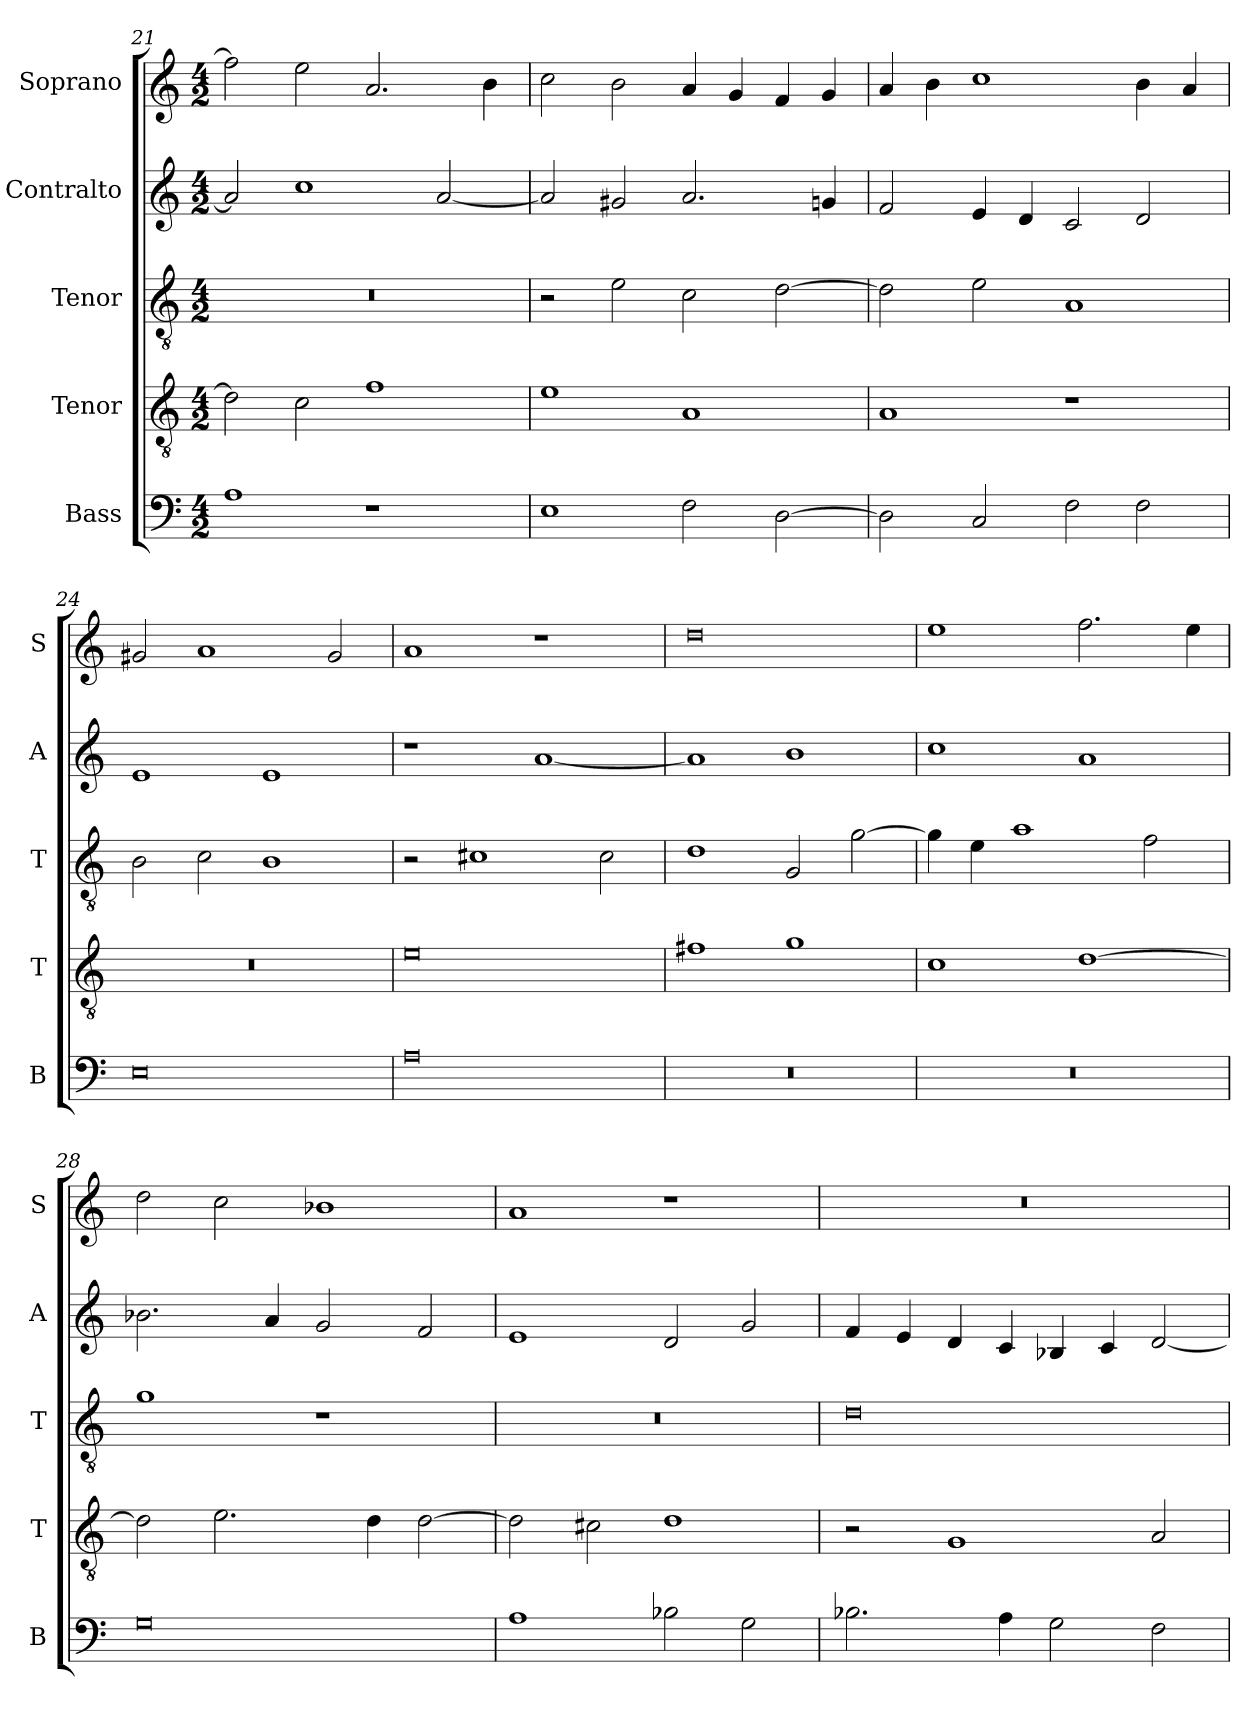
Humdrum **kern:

**kern	**kern	**kern	**kern	**kern
*part5	*part4	*part3	*part2	*part1
*staff5	*staff4	*staff3	*staff2	*staff1
*I"Bass	*I"Tenor	*I"Tenor	*I"Contralto	*I"Soprano
*I'B	*I'T	*I'T	*I'A	*I'S
*clefF4	*clefGv2	*clefGv2	*clefG2	*clefG2
*k[]	*k[]	*k[]	*k[]	*k[]
*A:aeo	*A:aeo	*A:aeo	*A:aeo	*A:aeo
*M4/2	*M4/2	*M4/2	*M4/2	*M4/2
=21	=21	=21	=21	=21
1A	2d]	0r	2a]	2ff]
.	2c	.	1cc	2ee
1r	1f	.	.	2.a
.	.	.	[2a	.
.	.	.	.	4b
=22	=22	=22	=22	=22
1E	1e	2r	2a]	2cc
.	.	2e	2g#X	2b
2F	1A	2c	2.a	4a
.	.	.	.	4g
[2D	.	[2d	.	4f
.	.	.	4gn	4g
=23	=23	=23	=23	=23
2D]	1A	2d]	2f	4a
.	.	.	.	4b
2C	.	2e	4e	1cc
.	.	.	4d	.
2F	1r	1A	2c	.
2F	.	.	2d	4b
.	.	.	.	4a
=24	=24	=24	=24	=24
0E	0r	2B	1e	2g#X
.	.	2c	.	1a
.	.	1B	1e	.
.	.	.	.	2g#
=25	=25	=25	=25	=25
0A	0e	2r	1r	1a
.	.	1c#X	.	.
.	.	.	[1a	1r
.	.	2c#	.	.
=26	=26	=26	=26	=26
0r	1f#X	1d	1a]	0dd
.	1g	2G	1b	.
.	.	[2g	.	.
=27	=27	=27	=27	=27
0r	1c	4g]	1cc	1ee
.	.	4e	.	.
.	.	1a	.	.
.	[1d	.	1a	2.ff
.	.	2f	.	.
.	.	.	.	4ee
=28	=28	=28	=28	=28
0G	2d]	1g	2.b-X	2dd
.	2.e	.	.	2cc
.	.	.	4a	.
.	.	1r	2g	1b-X
.	4d	.	.	.
.	[2d	.	2f	.
=29	=29	=29	=29	=29
1A	2d]	0r	1e	1a
.	2c#X	.	.	.
2B-X	1d	.	2d	1r
2G	.	.	2g	.
=30	=30	=30	=30	=30
2.B-X	2r	0d	4f	0r
.	.	.	4e	.
.	1G	.	4d	.
4A	.	.	4c	.
2G	.	.	4B-X	.
.	.	.	4c	.
2F	2A	.	[2d	.
=	=	=	=	=
*-	*-	*-	*-	*-
